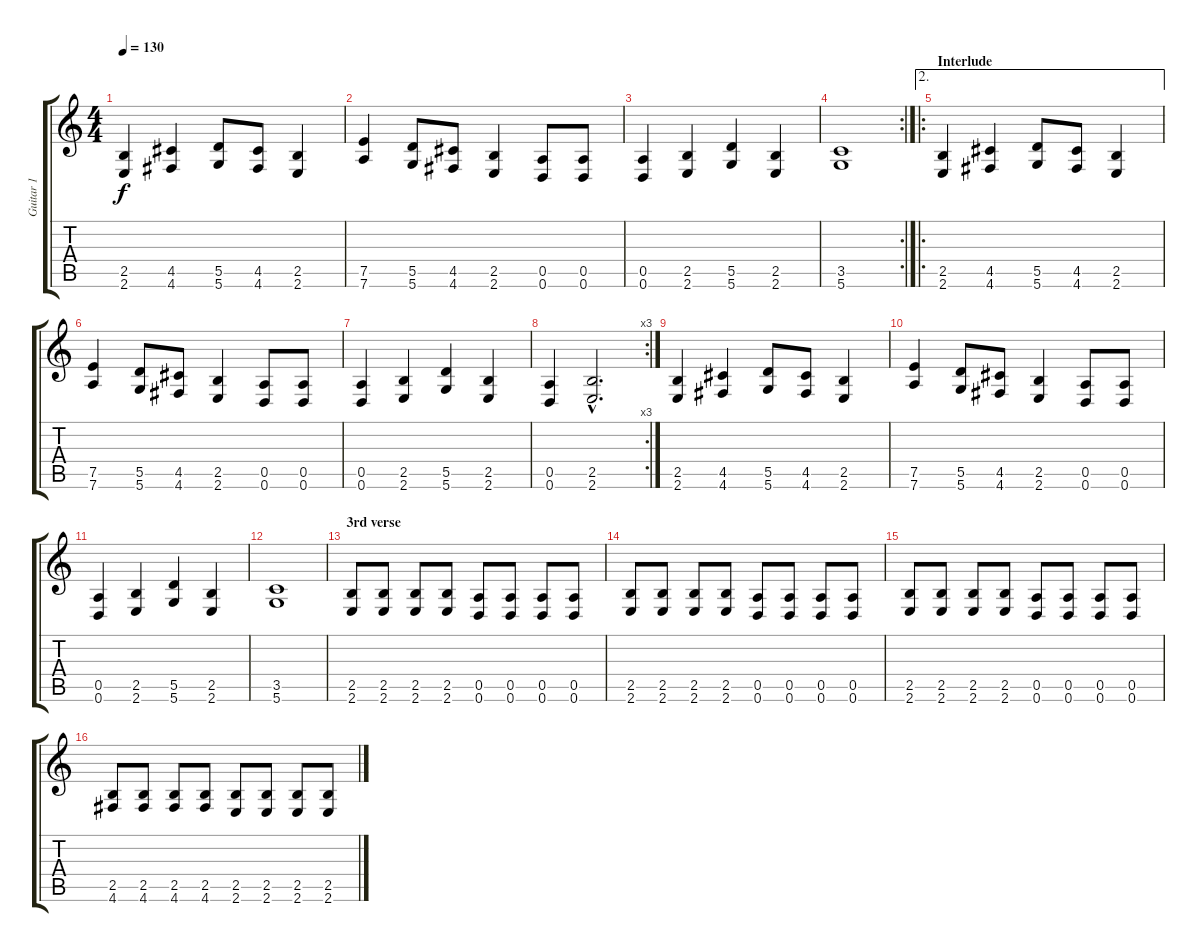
\track ("Guitar 1" "Guitar 1") {instrument distortionguitar}
\staff {score tabs}
\tuning (E4 B3 G3 D3 A2 D2) {hide}
\ts (4 4)
\tempo 130
\clef g2
\ks c
(2.5 2.6).4{dy f} (4.5 4.6).4 (5.5 5.6).8 (4.5 4.6).8 (2.5 2.6).4 |
(7.5 7.6).4 (5.5 5.6).8 (4.5 4.6).8 (2.5 2.6).4 (0.5 0.6).8 (0.5 0.6).8 |
(0.5 0.6).4 (2.5 2.6).4 (5.5 5.6).4 (2.5 2.6).4 |
\rc 2
(3.5 5.6).1 |
\ae 2
\ro
\section ("" "Interlude")
(2.5 2.6).4 (4.5 4.6).4 (5.5 5.6).8 (4.5 4.6).8 (2.5 2.6).4 |
(7.5 7.6).4 (5.5 5.6).8 (4.5 4.6).8 (2.5 2.6).4 (0.5 0.6).8 (0.5 0.6).8 |
(0.5 0.6).4 (2.5 2.6).4 (5.5 5.6).4 (2.5 2.6).4 |
\rc 3
(0.5 0.6).4 (2.5{hac} 2.6{hac}).2{d} |
(2.5 2.6).4 (4.5 4.6).4 (5.5 5.6).8 (4.5 4.6).8 (2.5 2.6).4 |
(7.5 7.6).4 (5.5 5.6).8 (4.5 4.6).8 (2.5 2.6).4 (0.5 0.6).8 (0.5 0.6).8 |
(0.5 0.6).4 (2.5 2.6).4 (5.5 5.6).4 (2.5 2.6).4 |
(3.5 5.6).1 |
\section ("" "3rd verse")
(2.5 2.6).8 (2.5 2.6).8 (2.5 2.6).8 (2.5 2.6).8 (0.5 0.6).8 (0.5 0.6).8 (0.5 0.6).8 (0.5 0.6).8 |
(2.5 2.6).8 (2.5 2.6).8 (2.5 2.6).8 (2.5 2.6).8 (0.5 0.6).8 (0.5 0.6).8 (0.5 0.6).8 (0.5 0.6).8 |
(2.5 2.6).8 (2.5 2.6).8 (2.5 2.6).8 (2.5 2.6).8 (0.5 0.6).8 (0.5 0.6).8 (0.5 0.6).8 (0.5 0.6).8 |
(2.5 4.6).8 (2.5 4.6).8 (2.5 4.6).8 (2.5 4.6).8 (2.5 2.6).8 (2.5 2.6).8 (2.5 2.6).8 (2.5 2.6).8
